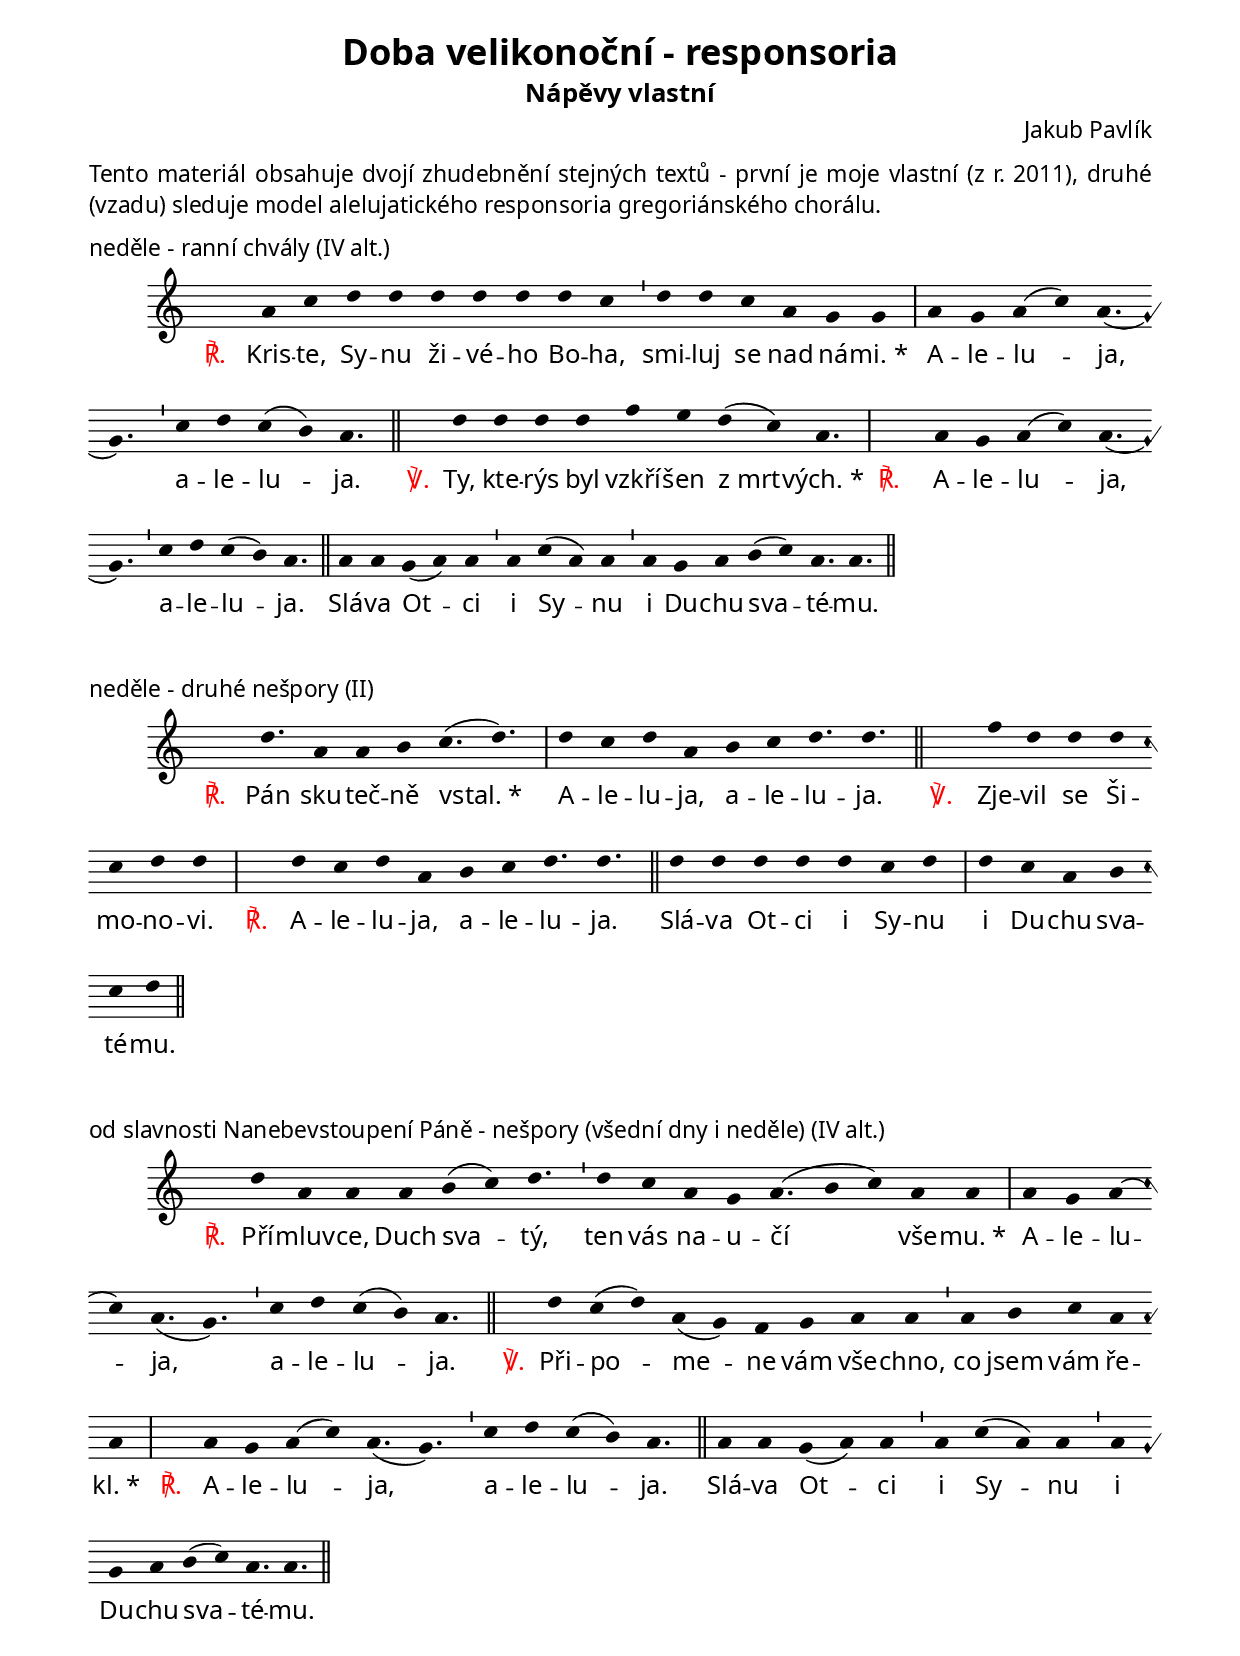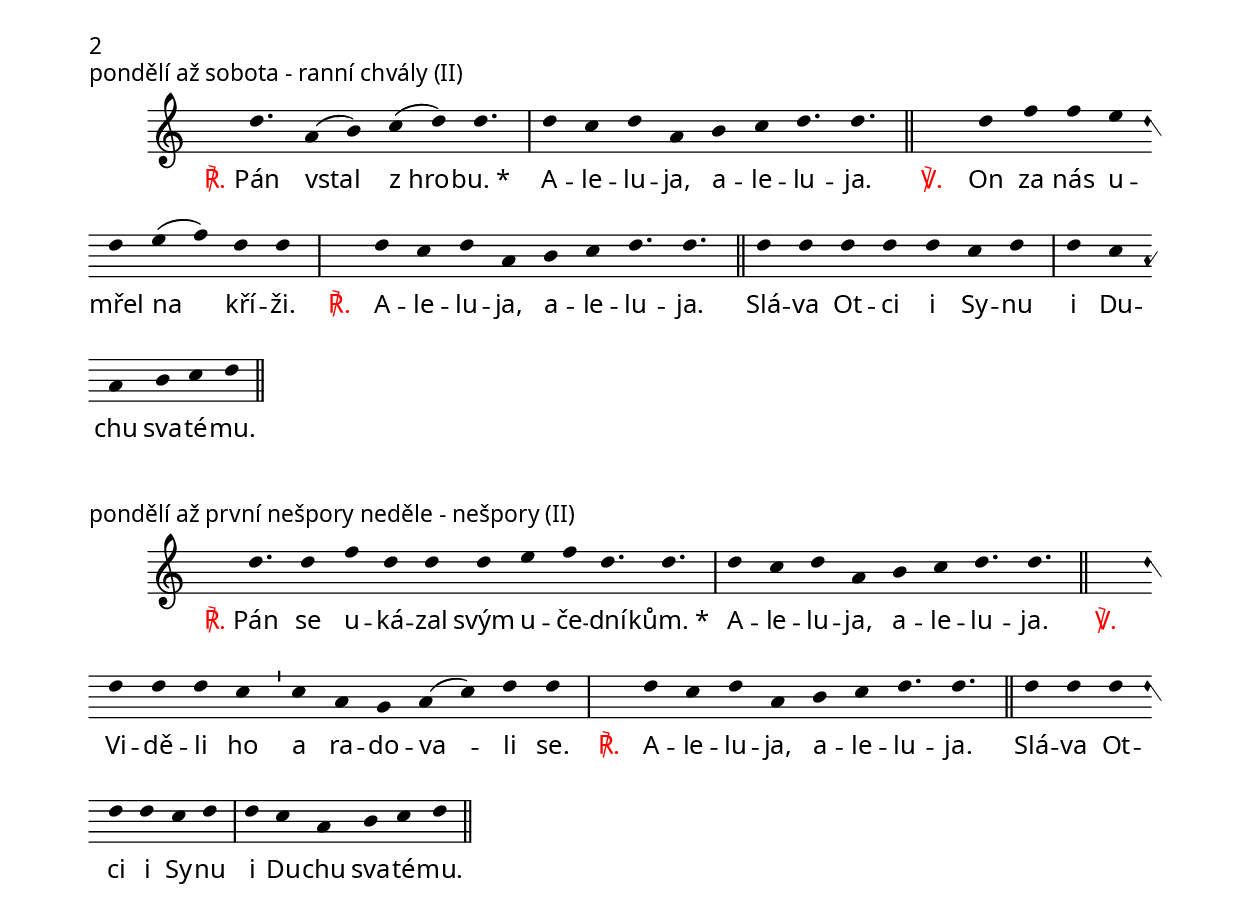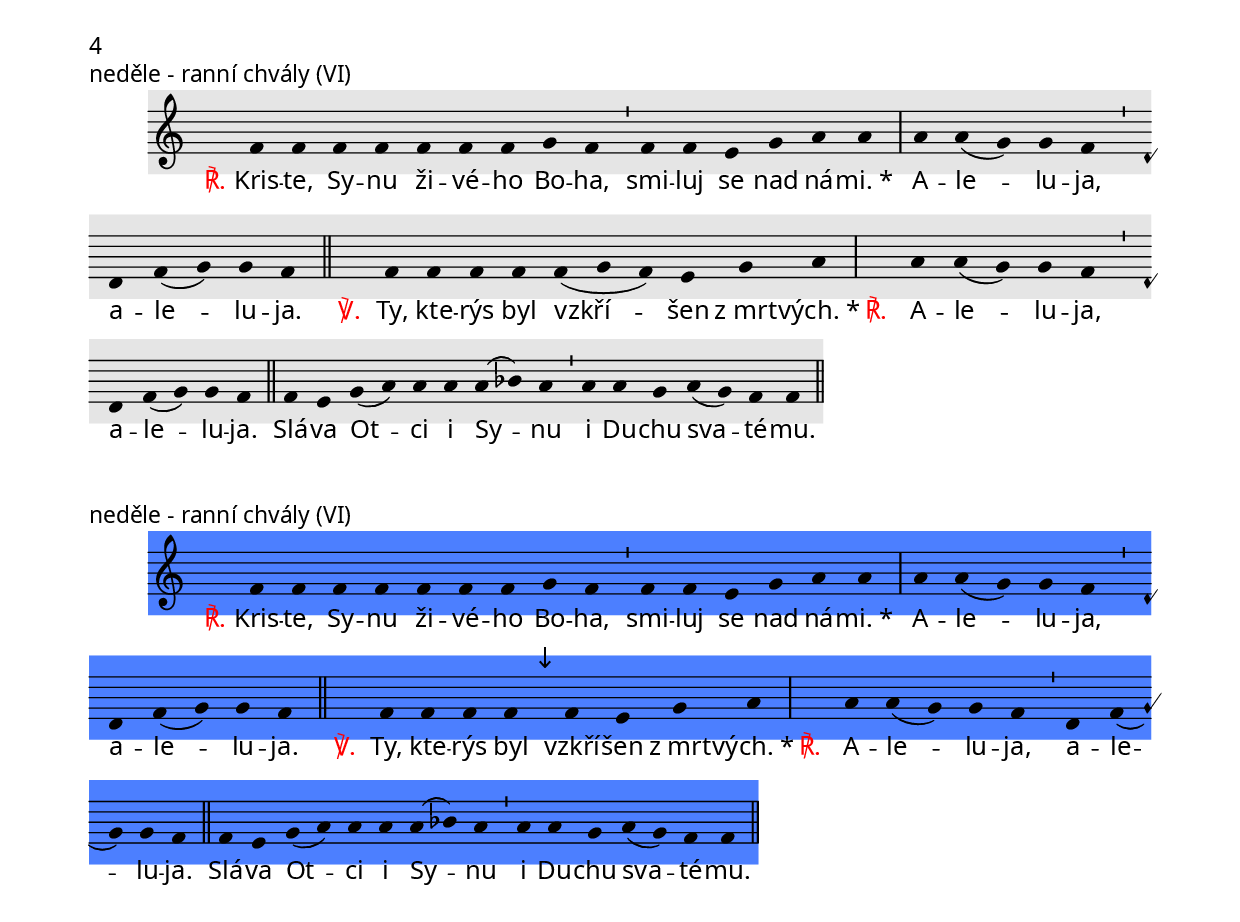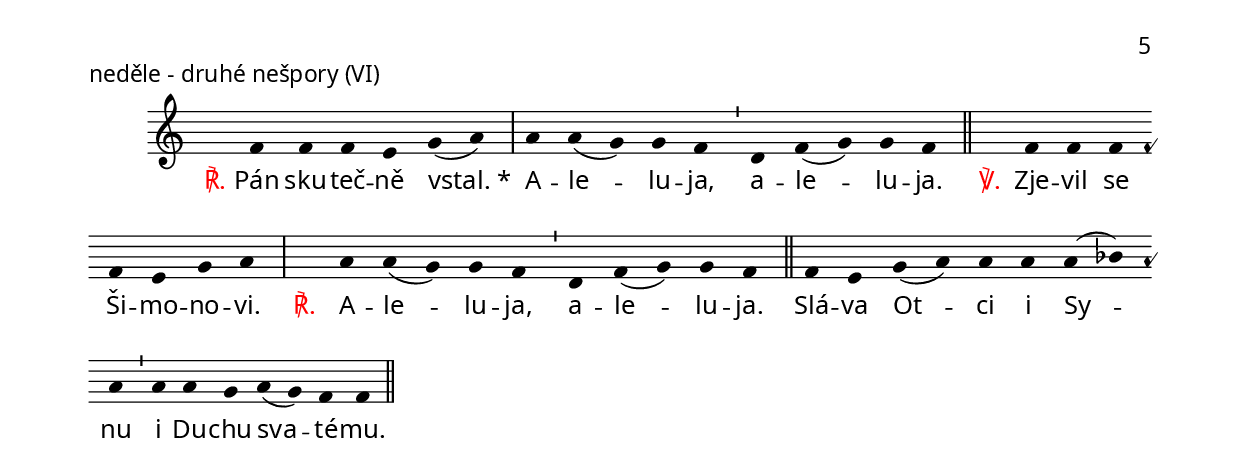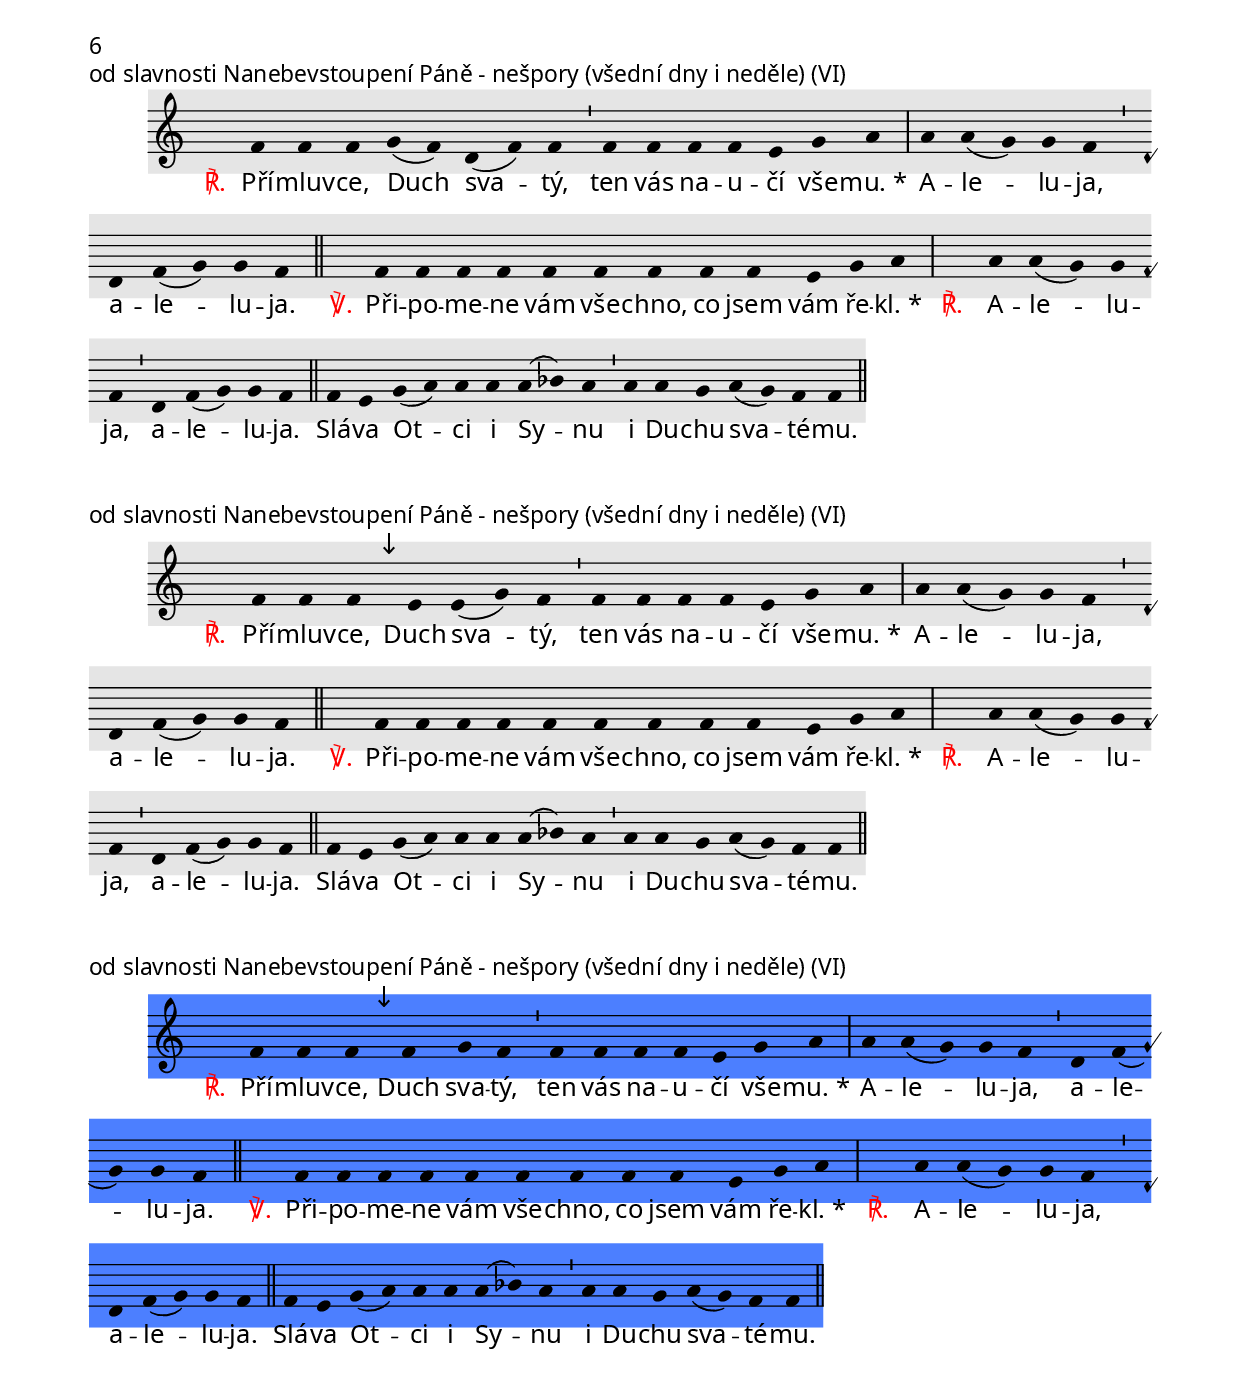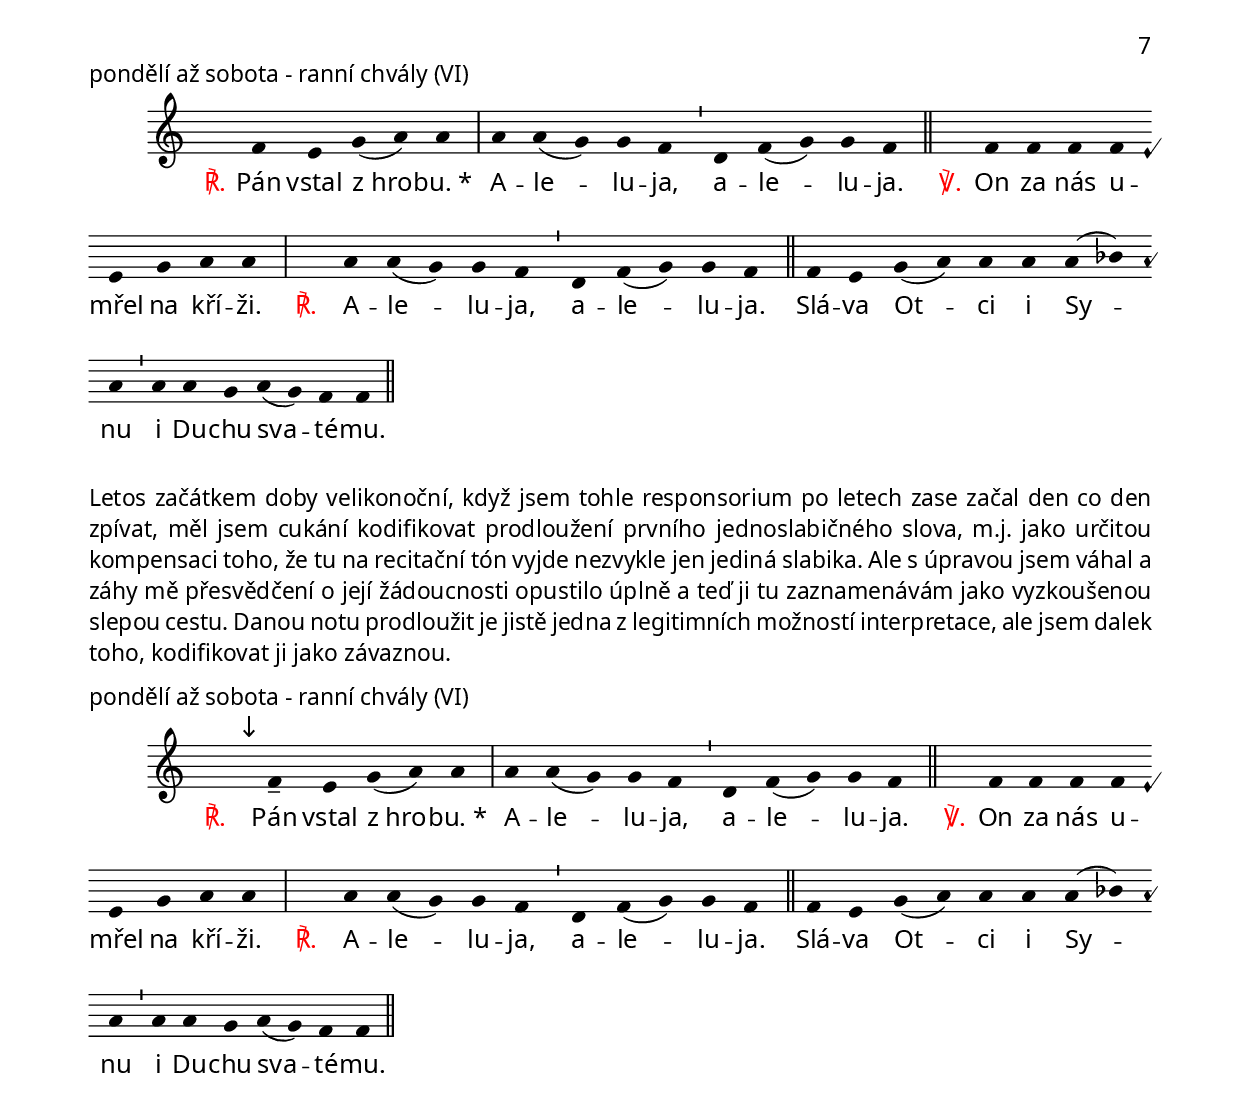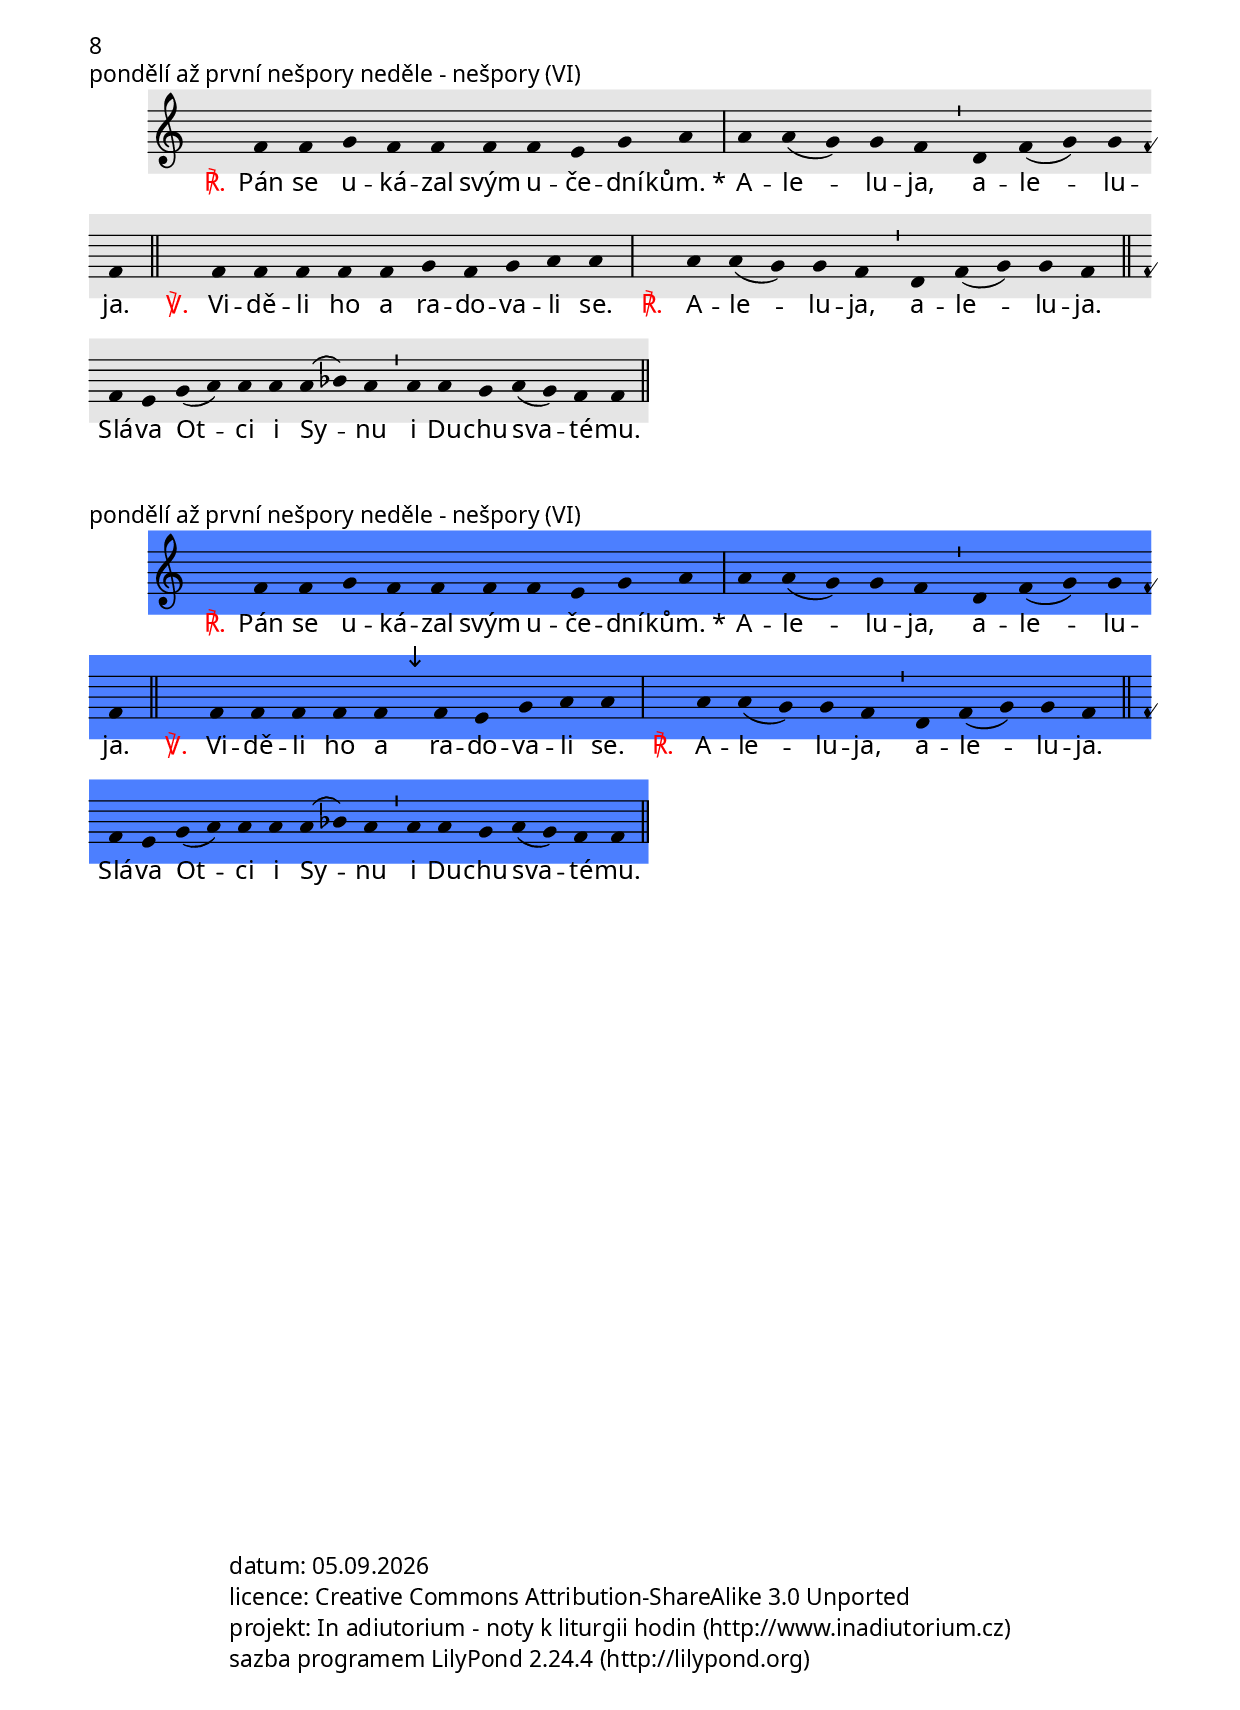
\version "2.12.3"

\header {
  title = "Doba velikonoční - responsoria"
  composer = "Jakub Pavlík"
}

\include "spolecne.ly"
\include "dilyresponsorii.ly"

\paper {
  % neroztahovat noty na celou stranku, ale nechat misto dole:
  ragged-bottom = ##t
}

% dily do 'mych' responsorii
alelResp = { d4 c d a b c d4. d }
slava = { d4 d d d d c d \barMax d4 c a b c d \barFinalis }
slavaDelsi = { a4 a g( a) a \barMin a c( a) a \barMin a g a b( c) a4. a }

alelRespDelsi = { a4 g a( c) a4.( g) \barMin c4 d c( b) a4. }

\bookpart {
  \header {
    subtitle = "Nápěvy vlastní"
  }

  \markup\justify{
    Tento materiál obsahuje dvojí zhudebnění stejných textů -
    první je moje vlastní (z r. 2011), druhé (vzadu)
    sleduje model alelujatického responsoria
    gregoriánského chorálu.
  }

\score {
  \relative c'' {
    \choralniRezim

    %R
    \neviditelna a
    a4 c d d d d d d c \barMin
    d d c a g g \barMax
    \alelRespDelsi \barFinalis

    %V
    \neviditelna d
    d4 d d d f e d( c) a4. \barMax
    \neviditelna a
    \alelRespDelsi \barFinalis

    % Slava
    \slavaDelsi \barFinalis
  }
  \addlyrics {
    \Response Kris -- te, Sy -- nu ži -- vé -- ho Bo -- ha,
    smi -- luj se nad ná -- mi._*
    \textRespAleluja
    \Verse Ty, kte -- rýs byl vzkří -- šen z_mrt -- vých._*
    \Response \textRespAleluja
    \textRespDoxologie
  }
  \header {
    piece = "neděle - ranní chvály (IV alt.)"
  }
}

\score {
  \relative c'' {
    \choralniRezim

    %R
    \neviditelna d
    d4. a4 a b c4.( d) \barMax
    \alelResp \barFinalis

    %V
    \neviditelna f
    f4 d d d c d d \barMax
    \neviditelna d
    \alelResp \barFinalis

    \slava
  }
  \addlyrics {
    \Response Pán sku -- teč -- ně vstal._*
    \textRespAleluja
    \Verse Zje -- vil se Ši -- mo -- no -- vi.
    \Response \textRespAleluja
    \textRespDoxologie
  }
  \header {
    piece = "neděle - druhé nešpory (II)"
  }
}

\score {
  \relative c'' {
    \choralniRezim

    % R
    \neviditelna d
    d4 a a a b( c) d4. \barMin
    d4 c a g a4.( b4 c) a a \barMax
    \alelRespDelsi \barFinalis

    % V
    \neviditelna d
    d4 c( d) a( g) f g a a \barMin
    a4 b c a a \barMax
    % R
    \neviditelna a
    \alelRespDelsi \barFinalis

    \slavaDelsi \barFinalis
  }
  \addlyrics {
    \Response Pří -- mluv -- ce, Duch sva -- tý, ten vás na -- u -- čí
    vše -- mu._*
    \textRespAleluja
    \Verse Při -- po -- me -- ne vám vše -- chno, co jsem vám ře -- kl._*
    \Response \textRespAleluja
    \textRespDoxologie
  }
  \header {
    piece = "od slavnosti Nanebevstoupení Páně - nešpory (všední dny i neděle) (IV alt.)"
  }
}

\pageBreak

\score {
  \relative c'' {
    \choralniRezim

    % R
    \neviditelna d
    d4. a4( b) c( d) d4. \barMax
    \alelResp \barFinalis

    %V
    \neviditelna d
    d4 f f e d e( f) d d \barMax
    \neviditelna d
    \alelResp \barFinalis

    % Slava
    \slava
  }
  \addlyrics {
    \Response Pán vstal z_hro -- bu._*
    \textRespAleluja
    \Verse On za nás u -- mřel na kří -- ži.
    \Response \textRespAleluja
    \textRespDoxologie
  }
  \header {
    piece = "pondělí až sobota - ranní chvály (II)"
  }
}

\score {
  \relative c'' {
    \choralniRezim

    %R
    \neviditelna d
    d4. d4 f d d d e f d4. d \barMax
    \alelResp \barFinalis

    %V
    \neviditelna d
    d4 d d c \barMin c4 a g a( c) d d \barMax
    \neviditelna d
    \alelResp \barFinalis

    % Slava
    \slava
  }
  \addlyrics {
    \Response Pán se u -- ká -- zal svým u -- če -- dní -- kům._*
    \textRespAleluja
    \Verse Vi -- dě -- li ho a ra -- do -- va -- li se.
    \Response \textRespAleluja
    \textRespDoxologie
  }
  \header {
    piece = "pondělí až první nešpory neděle - nešpory (II)"
  }
}
}

%%%%%%%%%%%%%%%%%%%%%%%%%%%%%%%%%%%%%%%%%%%%%%%%%%%%%%%%

\bookpart {
  \header {
    subtitle = "Nápěvy podle gregoriánského chorálu"
  }

  \markup\bold{Varianty nápěvu r2}

  \markup\justify{
    (Pokud si vzpomínám, ta drobná odlišnost od Vaticany byla způsobena
    tím, že jsem prostě ještě neuměl pořádně číst kvadratickou notaci
    a ten detail jsem přešel.)
  }
  \score {
    \relative c'' {
      \choralniRezim
      a4 a( g) g f \barMin d f( g) g f \barFinalis
    }
    \addlyrics { \textRespAleluja }
    \header {
      piece = "já od začátku"
    }
  }

  \score {
    \relative c'' {
      \choralniRezim
      a4 a( g) g f d f( g) g( \grace f) f \barFinalis
    }
    \addlyrics { \textRespAleluja }
    \header {
      piece = "AR1912 (s. 16 a další výskyty)"
    }
  }

  \score {
    \relative c'' {
      \choralniRezim
      a4 a(-- g)  g^\markup{\sipka descendens} f--
      d f(-- g) g( \grace f) f \barFinalis
    }
    \addlyrics { \textRespAleluja }
    \header {
      piece = "AR1934 (s. 288 a další; od Vaticany se liší jen dodatečnou informací, ne v nápěvu)"
    }
  }

  \pageBreak

  \score {
    \relative c' {
      \zvyraznovacSedy
      \choralniRezim

      %R
      \neviditelna f
      f f f f f f f g f \barMin f f e g a a \barMax
      \respVIalelujaResponsum \barFinalis

      %V
      \neviditelna f
      f f f f f( g f) e g a \barMax
      \neviditelna a
      \respVIalelujaResponsum \barFinalis

      % Slava
      \respVIalelujaDoxologie \barFinalis
    }
    \addlyrics {
      \Response Kris -- te, Sy -- nu ži -- vé -- ho Bo -- ha,
      smi -- luj se nad ná -- mi._*
      \textRespAleluja
      \Verse Ty, kte -- rýs byl vzkří -- šen z_mrt -- vých._*
      \Response \textRespAleluja
      \textRespDoxologie
    }
    \header {
      piece = "neděle - ranní chvály (VI)"
    }
  }

  \score {
    \relative c' {
      \zvyraznovacModry
      \choralniRezim

      %R
      \neviditelna f
      f4 f f f f f f g f \barMin f f e g a a \barMax
      \respVIalelujaResponsum \barFinalis

      %V
      \neviditelna f
      f f f f \mark\sipka f e g a \barMax
      \neviditelna a
      \respVIalelujaResponsum \barFinalis

      % Slava
      \respVIalelujaDoxologie \barFinalis
    }
    \addlyrics {
      \Response Kris -- te, Sy -- nu ži -- vé -- ho Bo -- ha,
      smi -- luj se nad ná -- mi._*
      \textRespAleluja
      \Verse Ty, kte -- rýs byl vzkří -- šen z_mrt -- vých._*
      \Response \textRespAleluja
      \textRespDoxologie
    }
    \header {
      quid = "resp."
      modus = "VI"
      id = "ne-rch"
      piece = "neděle - ranní chvály (VI)"
    }
  }

  \pageBreak

  \score {
    \relative c' {
      \choralniRezim

      %R
      \neviditelna f
      f4 f f e g( a) \barMax
      \respVIalelujaResponsum \barFinalis

      %V
      \neviditelna f
      f4 f f f e g a \barMax
      \neviditelna a
      \respVIalelujaResponsum \barFinalis

      \respVIalelujaDoxologie \barFinalis
    }
    \addlyrics {
      \Response Pán sku -- teč -- ně vstal._*
      \textRespAleluja
      \Verse Zje -- vil se Ši -- mo -- no -- vi.
      \Response \textRespAleluja
      \textRespDoxologie
    }
    \header {
      piece = "neděle - druhé nešpory (VI)"
    }
  }

  \pageBreak

  \score {
    \relative c' {
      \zvyraznovacSedy
      \choralniRezim

      % R
      \neviditelna d
      f4 f f g( f) d( f) f \barMin f f f f e g a \barMax
      \respVIalelujaResponsum \barFinalis

      % V
      \neviditelna f
      f f f f f f f f f e g a \barMax
      % R
      \neviditelna f
      \respVIalelujaResponsum \barFinalis

      \respVIalelujaDoxologie \barFinalis
    }
    \addlyrics {
      \Response Pří -- mluv -- ce, Duch sva -- tý, ten vás na -- u -- čí
      vše -- mu._*
      \textRespAleluja
      \Verse Při -- po -- me -- ne vám vše -- chno, co jsem vám ře -- kl._*
      \Response \textRespAleluja
      \textRespDoxologie
    }
    \header {
      piece = "od slavnosti Nanebevstoupení Páně - nešpory (všední dny i neděle) (VI)"
    }
  }

  \score {
    \relative c' {
      \zvyraznovacSedy
      \choralniRezim

      % R
      \neviditelna d
      f4 f f \mark\sipka e e( g) f \barMin f f f f e g a \barMax
      \respVIalelujaResponsum \barFinalis

      % V
      \neviditelna f
      f f f f f f f f f e g a \barMax
      % R
      \neviditelna f
      \respVIalelujaResponsum \barFinalis

      \respVIalelujaDoxologie \barFinalis
    }
    \addlyrics {
      \Response Pří -- mluv -- ce, Duch sva -- tý, ten vás na -- u -- čí
      vše -- mu._*
      \textRespAleluja
      \Verse Při -- po -- me -- ne vám vše -- chno, co jsem vám ře -- kl._*
      \Response \textRespAleluja
      \textRespDoxologie
    }
    \header {
      piece = "od slavnosti Nanebevstoupení Páně - nešpory (všední dny i neděle) (VI)"
    }
  }

  \score {
    \relative c' {
      \zvyraznovacModry
      \choralniRezim

      % R
      \neviditelna d
      f4 f f \mark\sipka f g f \barMin f f f f e g a \barMax
      \respVIalelujaResponsum \barFinalis

      % V
      \neviditelna f
      f f f f f f f f f e g a \barMax
      % R
      \neviditelna f
      \respVIalelujaResponsum \barFinalis

      \respVIalelujaDoxologie \barFinalis
    }
    \addlyrics {
      \Response Pří -- mluv -- ce, Duch sva -- tý, ten vás na -- u -- čí
      vše -- mu._*
      \textRespAleluja
      \Verse Při -- po -- me -- ne vám vše -- chno, co jsem vám ře -- kl._*
      \Response \textRespAleluja
      \textRespDoxologie
    }
    \header {
      quid = "resp."
      modus = "VI"
      id = "odnanebevstoupeni-ne"
      piece = "od slavnosti Nanebevstoupení Páně - nešpory (všední dny i neděle) (VI)"
    }
  }

  \pageBreak

  \score {
    \relative c' {
      \choralniRezim

      % R
      \neviditelna d
      f4 e g( a) a \barMax
      \respVIalelujaResponsum \barFinalis

      %V
      \neviditelna f
      f f f f e g a a \barMax
      \neviditelna f
      \respVIalelujaResponsum \barFinalis

      % Slava
      \respVIalelujaDoxologie \barFinalis
    }
    \addlyrics {
      \Response Pán vstal z_hro -- bu._*
      \textRespAleluja
      \Verse On za nás u -- mřel na kří -- ži.
      \Response \textRespAleluja
      \textRespDoxologie
    }
    \header {
      piece = "pondělí až sobota - ranní chvály (VI)"
    }
  }

  \markup\justify{
    Letos začátkem doby velikonoční, když jsem tohle responsorium po letech
    zase začal den co den zpívat, měl jsem cukání kodifikovat prodloužení
    prvního jednoslabičného slova, m.j. jako určitou kompensaci toho,
    že tu na recitační tón vyjde nezvykle jen jediná slabika.
    Ale s úpravou jsem váhal a záhy mě přesvědčení o její žádoucnosti
    opustilo úplně a teď ji tu zaznamenávám jako vyzkoušenou slepou cestu.
    Danou notu prodloužit je jistě jedna z legitimních možností interpretace,
    ale jsem dalek toho, kodifikovat ji jako závaznou.
  }

  \score {
    \relative c' {
      \choralniRezim

      % R
      \neviditelna d
      \mark\sipka f4-- e g( a) a \barMax
      \respVIalelujaResponsum \barFinalis

      %V
      \neviditelna f
      f f f f e g a a \barMax
      \neviditelna f
      \respVIalelujaResponsum \barFinalis

      % Slava
      \respVIalelujaDoxologie \barFinalis
    }
    \addlyrics {
      \Response Pán vstal z_hro -- bu._*
      \textRespAleluja
      \Verse On za nás u -- mřel na kří -- ži.
      \Response \textRespAleluja
      \textRespDoxologie
    }
    \header {
      quid = "resp."
      modus = "VI"
      id = "ferie-rch"
      titulus = "pondělí až sobota - ranní chvály"
      piece = \markup\sestavTitulekRespII
    }
  }

  \pageBreak

  \score {
    \relative c' {
      \zvyraznovacSedy
      \choralniRezim

      %R
      \neviditelna d
      f4 f g f f f f e g a \barMax
      \respVIalelujaResponsum \barFinalis

      %V
      \neviditelna f
      f f f f f g f g a a \barMax
      \neviditelna d
      \respVIalelujaResponsum \barFinalis

      % Slava
      \respVIalelujaDoxologie \barFinalis
    }
    \addlyrics {
      \Response Pán se u -- ká -- zal svým u -- če -- dní -- kům._*
      \textRespAleluja
      \Verse Vi -- dě -- li ho a ra -- do -- va -- li se.
      \Response \textRespAleluja
      \textRespDoxologie
    }
    \header {
      piece = "pondělí až první nešpory neděle - nešpory (VI)"
    }
  }

  \score {
    \relative c' {
      \zvyraznovacModry
      \choralniRezim

      %R
      \neviditelna d
      f4 f g f f f f e g a \barMax
      \respVIalelujaResponsum \barFinalis

      %V
      \neviditelna f
      f f f f f \mark\sipka f e g a a \barMax
      \neviditelna d
      \respVIalelujaResponsum \barFinalis

      % Slava
      \respVIalelujaDoxologie \barFinalis
    }
    \addlyrics {
      \Response Pán se u -- ká -- zal svým u -- če -- dní -- kům._*
      \textRespAleluja
      \Verse Vi -- dě -- li ho a ra -- do -- va -- li se.
      \Response \textRespAleluja
      \textRespDoxologie
    }
    \header {
      quid = "resp."
      modus = "VI"
      id = "ferie-ne"
      piece = "pondělí až první nešpory neděle - nešpory (VI)"
    }
  }

}
%{
\score {
  \relative c'' {
    \choralniRezim

  }
  \addlyrics {

  }
  \header {
    piece = ""
  }
}
%}